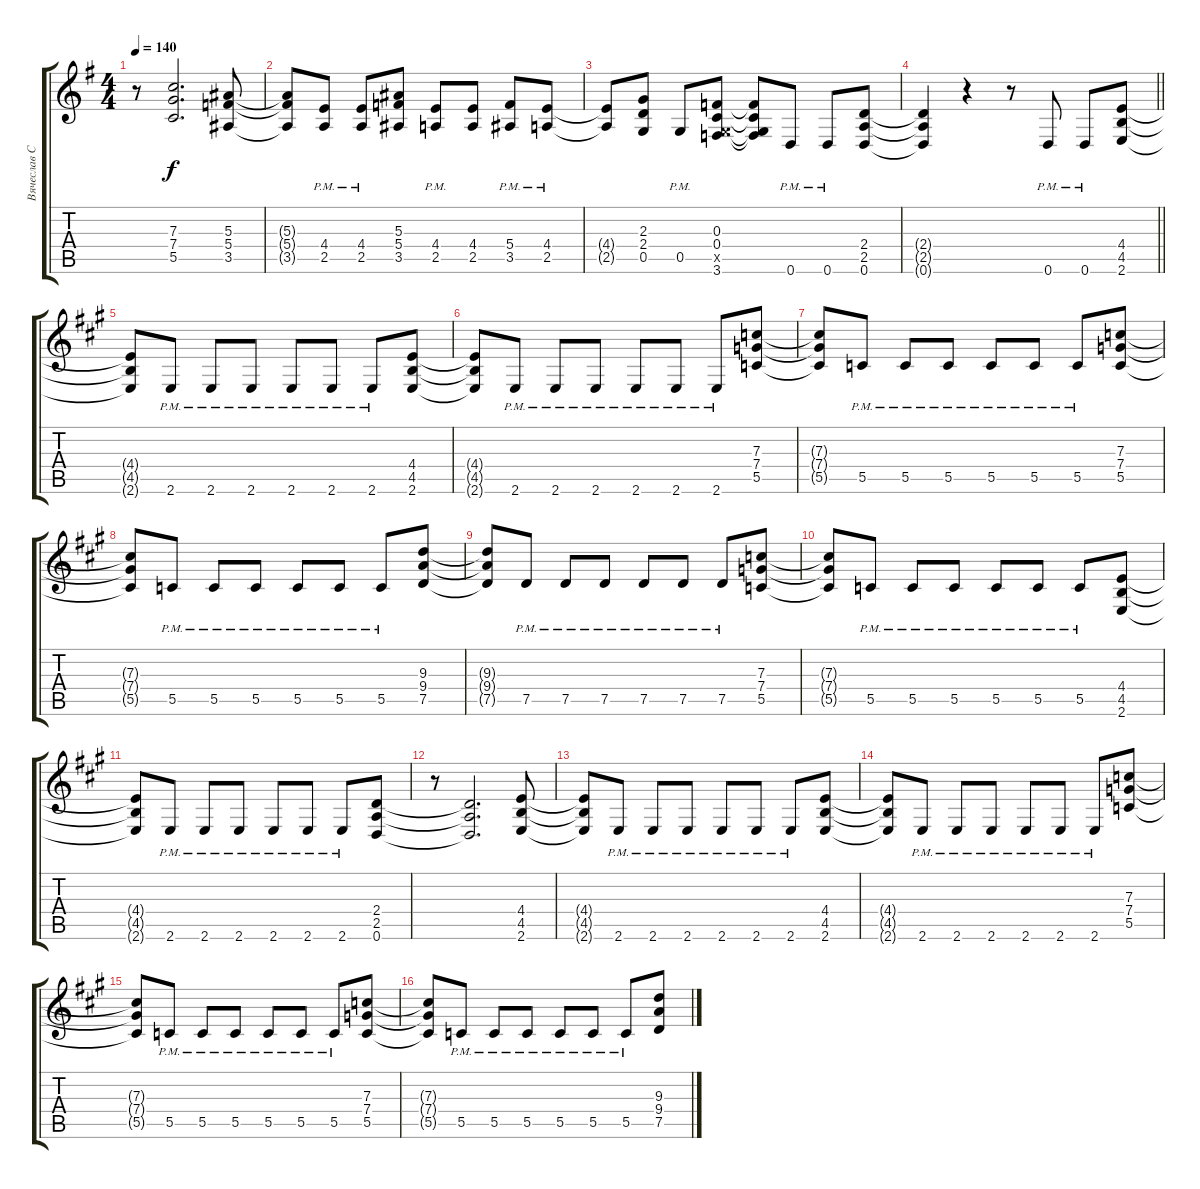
\track ("Вячеслав Селин" "Вячеслав С") {instrument distortionguitar}
\staff {score tabs}
\tuning (D4 A3 F3 C3 G2 D2) {hide}
\ts (4 4)
\tempo 140
\clef g2
\ks g
r.8{dy f} (7.3{t} 7.4{t} 5.5{t}).2{d} (5.3 5.4 3.5).8 |
(5.3{t} 5.4{t} 3.5{t}).8 (4.4{pm} 2.5{pm}).8 (4.4{pm} 2.5{pm}).8 (5.3 5.4 3.5).8 (4.4{pm} 2.5{pm}).8 (4.4 2.5).8 (5.4{pm} 3.5{pm}).8 (4.4{pm} 2.5{pm}).8 |
(4.4{t} 2.5{t}).8 (2.3 2.4 0.5).8 0.5{pm}.8 (0.3 0.4 0.5{x} 3.6).8 (0.3{t} 0.4{t} 0.5{t} 3.6{t}).8 0.6{pm}.8 0.6{pm}.8 (2.4 2.5 0.6).8 |
\barLineRight lightlight
(2.4{t} 2.5{t} 0.6{t}).4 r.4 r.8 0.6{pm}.8 0.6{pm}.8 (4.4 4.5 2.6).8 |
\ks a
(4.4{t} 4.5{t} 2.6{t}).8 2.6{pm}.8 2.6{pm}.8 2.6{pm}.8 2.6{pm}.8 2.6{pm}.8 2.6{pm}.8 (4.4 4.5 2.6).8 |
(4.4{t} 4.5{t} 2.6{t}).8 2.6{pm}.8 2.6{pm}.8 2.6{pm}.8 2.6{pm}.8 2.6{pm}.8 2.6{pm}.8 (7.3 7.4 5.5).8 |
(7.3{t} 7.4{t} 5.5{t}).8 5.5{pm}.8 5.5{pm}.8 5.5{pm}.8 5.5{pm}.8 5.5{pm}.8 5.5{pm}.8 (7.3 7.4 5.5).8 |
(7.3{t} 7.4{t} 5.5{t}).8 5.5{pm}.8 5.5{pm}.8 5.5{pm}.8 5.5{pm}.8 5.5{pm}.8 5.5{pm}.8 (9.3 9.4 7.5).8 |
(9.3{t} 9.4{t} 7.5{t}).8 7.5{pm}.8 7.5{pm}.8 7.5{pm}.8 7.5{pm}.8 7.5{pm}.8 7.5{pm}.8 (7.3 7.4 5.5).8 |
(7.3{t} 7.4{t} 5.5{t}).8 5.5{pm}.8 5.5{pm}.8 5.5{pm}.8 5.5{pm}.8 5.5{pm}.8 5.5{pm}.8 (4.4 4.5 2.6).8 |
(4.4{t} 4.5{t} 2.6{t}).8 2.6{pm}.8 2.6{pm}.8 2.6{pm}.8 2.6{pm}.8 2.6{pm}.8 2.6{pm}.8 (2.4 2.5 0.6).8 |
r.8 (2.4{t} 2.5{t} 0.6{t}).2{d} (4.4 4.5 2.6).8 |
(4.4{t} 4.5{t} 2.6{t}).8 2.6{pm}.8 2.6{pm}.8 2.6{pm}.8 2.6{pm}.8 2.6{pm}.8 2.6{pm}.8 (4.4 4.5 2.6).8 |
(4.4{t} 4.5{t} 2.6{t}).8 2.6{pm}.8 2.6{pm}.8 2.6{pm}.8 2.6{pm}.8 2.6{pm}.8 2.6{pm}.8 (7.3 7.4 5.5).8 |
(7.3{t} 7.4{t} 5.5{t}).8 5.5{pm}.8 5.5{pm}.8 5.5{pm}.8 5.5{pm}.8 5.5{pm}.8 5.5{pm}.8 (7.3 7.4 5.5).8 |
(7.3{t} 7.4{t} 5.5{t}).8 5.5{pm}.8 5.5{pm}.8 5.5{pm}.8 5.5{pm}.8 5.5{pm}.8 5.5{pm}.8 (9.3 9.4 7.5).8
